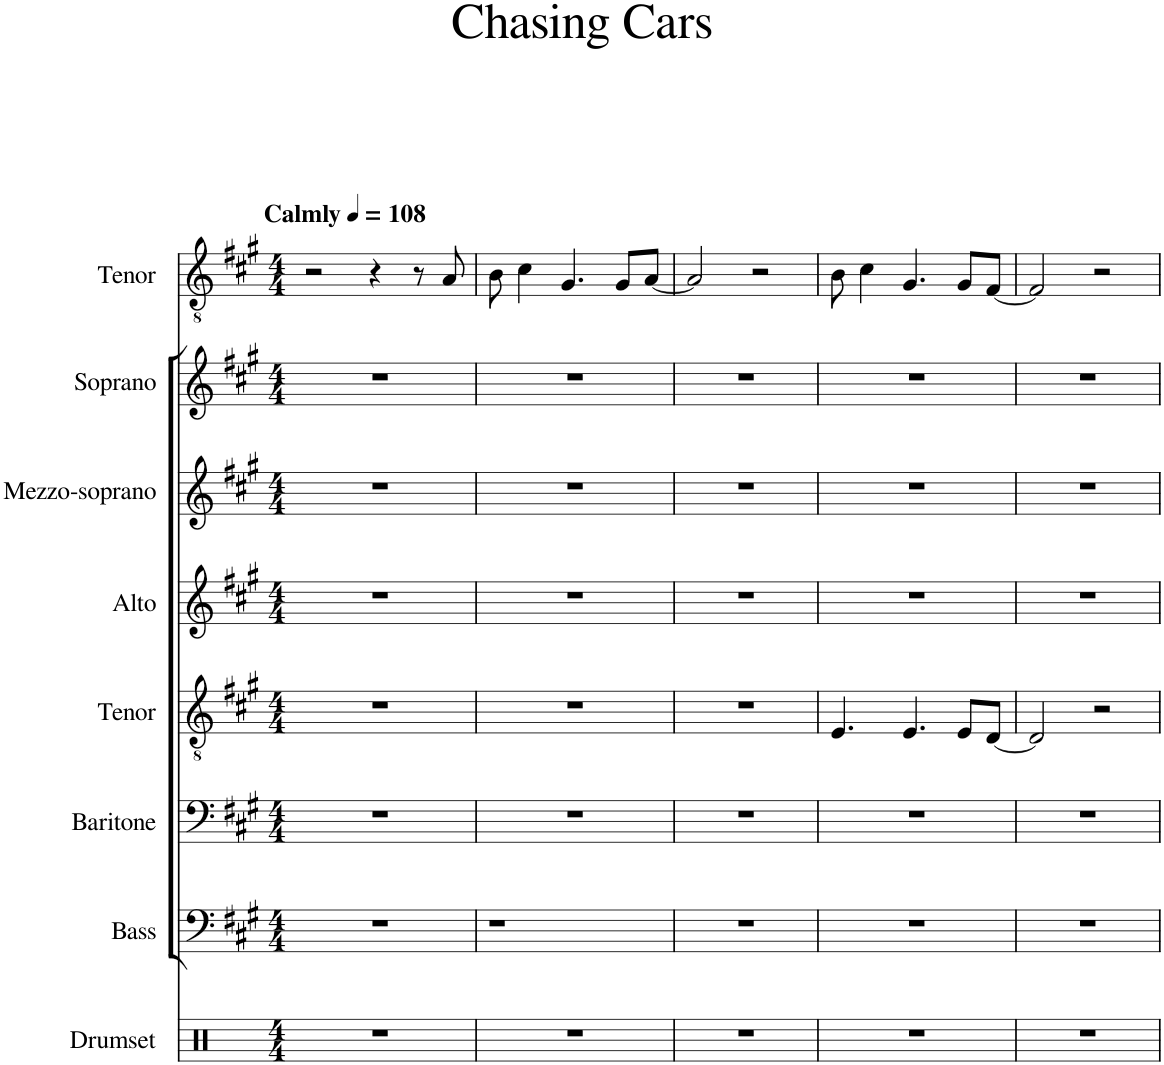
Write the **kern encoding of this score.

**kern	**kern	**kern	**kern	**kern	**kern	**kern	**kern
*part8	*part7	*part6	*part5	*part4	*part3	*part2	*part1
*staff8	*staff7	*staff6	*staff5	*staff4	*staff3	*staff2	*staff1
*I"Drumset	*I"Bass	*I"Baritone	*I"Tenor	*I"Alto	*I"Mezzo-soprano	*I"Soprano	*I"Tenor
*I'Drs.	*I'B.	*I'Bar.	*I'T.	*I'A.	*I'Mzs.	*I'S.	*I'T.
*clefX	*clefF4	*clefF4	*clefGv2	*clefG2	*clefG2	*clefG2	*clefGv2
*k[]	*k[f#c#g#]	*k[f#c#g#]	*k[f#c#g#]	*k[f#c#g#]	*k[f#c#g#]	*k[f#c#g#]	*k[f#c#g#]
*M4/4	*M4/4	*M4/4	*M4/4	*M4/4	*M4/4	*M4/4	*M4/4
*MM108	*MM108	*MM108	*MM108	*MM108	*MM108	*MM108	*MM108
=1	=1	=1	=1	=1	=1	=1	=1
!	!	!	!	!	!	!	!LO:TX:a:B:t=Calmly
1r	1r	1r	1r	1r	1r	1r	2r
.	.	.	.	.	.	.	4r
.	.	.	.	.	.	.	8r
.	.	.	.	.	.	.	8A/
=2	=2	=2	=2	=2	=2	=2	=2
1r	1r	1r	1r	1r	1r	1r	8B\
.	.	.	.	.	.	.	4c#\
.	.	.	.	.	.	.	4.G#/
.	.	.	.	.	.	.	8G#/L
.	.	.	.	.	.	.	[8A/J
=3	=3	=3	=3	=3	=3	=3	=3
1r	1r	1r	1r	1r	1r	1r	2A/]
.	.	.	.	.	.	.	2r
=4	=4	=4	=4	=4	=4	=4	=4
1r	1r	1r	4.E/	1r	1r	1r	8B\
.	.	.	.	.	.	.	4c#\
.	.	.	4.E/	.	.	.	4.G#/
.	.	.	8E/L	.	.	.	8G#/L
.	.	.	[8D/J	.	.	.	[8F#/J
=5	=5	=5	=5	=5	=5	=5	=5
1r	1r	1r	2D/]	1r	1r	1r	2F#/]
.	.	.	2r	.	.	.	2r
=	=	=	=	=	=	=	=
*-	*-	*-	*-	*-	*-	*-	*-
